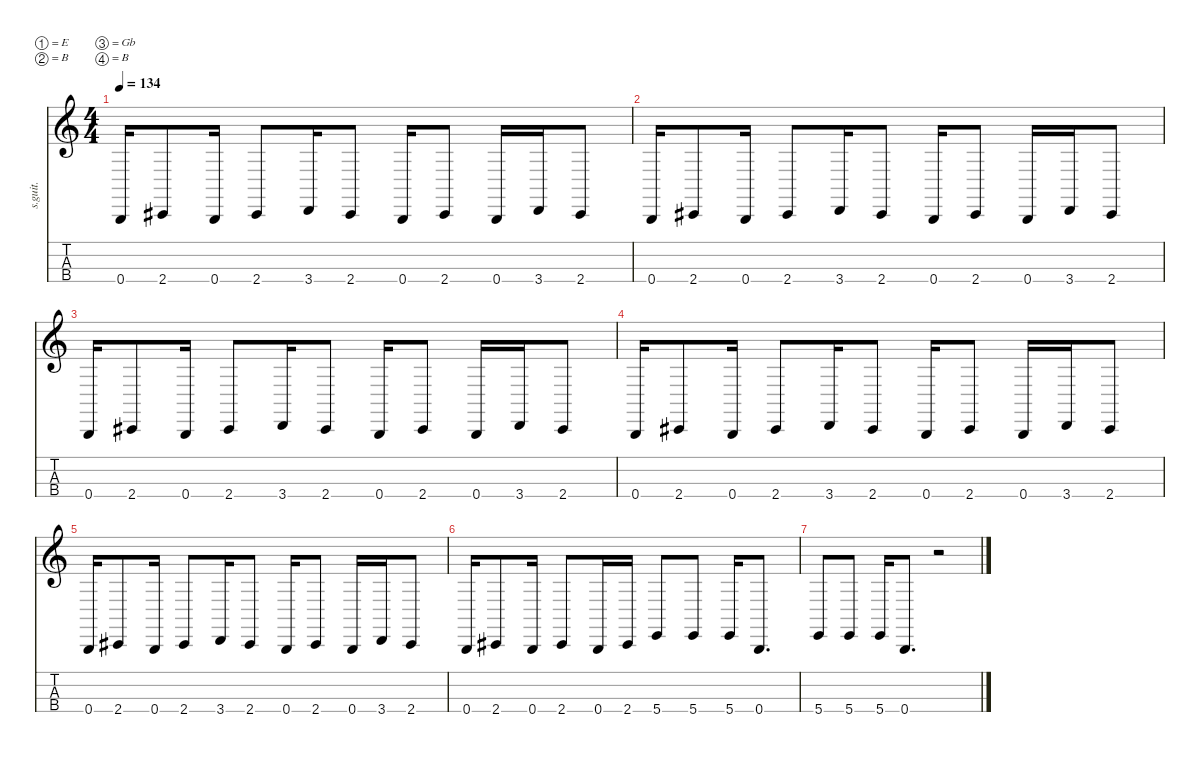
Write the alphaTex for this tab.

\defaultSystemsLayout 4
\hideDynamics
\bracketExtendMode nobrackets
\track ("Paul Gray RIP" "s.guit.") {instrument electricbasspick}
\staff {score tabs}
\tuning (E2 B1 Gb1 B0)
\ts (4 4)
\tempo 134
\clef g2
\ks c
0.4.16{dy fff} 2.4{acc #}.8 0.4.16 2.4{acc #}.8 3.4.16 2.4{acc #}.8 0.4.16 2.4{acc #}.8 0.4.16 3.4.16 2.4{acc #}.8 |
0.4.16 2.4{acc #}.8 0.4.16 2.4{acc #}.8 3.4.16 2.4{acc #}.8 0.4.16 2.4{acc #}.8 0.4.16 3.4.16 2.4{acc #}.8 |
0.4.16 2.4{acc #}.8 0.4.16 2.4{acc #}.8 3.4.16 2.4{acc #}.8 0.4.16 2.4{acc #}.8 0.4.16 3.4.16 2.4{acc #}.8 |
0.4.16 2.4{acc #}.8 0.4.16 2.4{acc #}.8 3.4.16 2.4{acc #}.8 0.4.16 2.4{acc #}.8 0.4.16 3.4.16 2.4{acc #}.8 |
0.4.16 2.4{acc #}.8 0.4.16 2.4{acc #}.8 3.4.16 2.4{acc #}.8 0.4.16 2.4{acc #}.8 0.4.16 3.4.16 2.4{acc #}.8 |
0.4.16 2.4{acc #}.8 0.4.16 2.4{acc #}.8 0.4.16 2.4{acc #}.16 5.4.8 5.4.8 5.4.16 0.4.8{d} |
5.4.8 5.4.8 5.4.16 0.4.8{d} r.2
